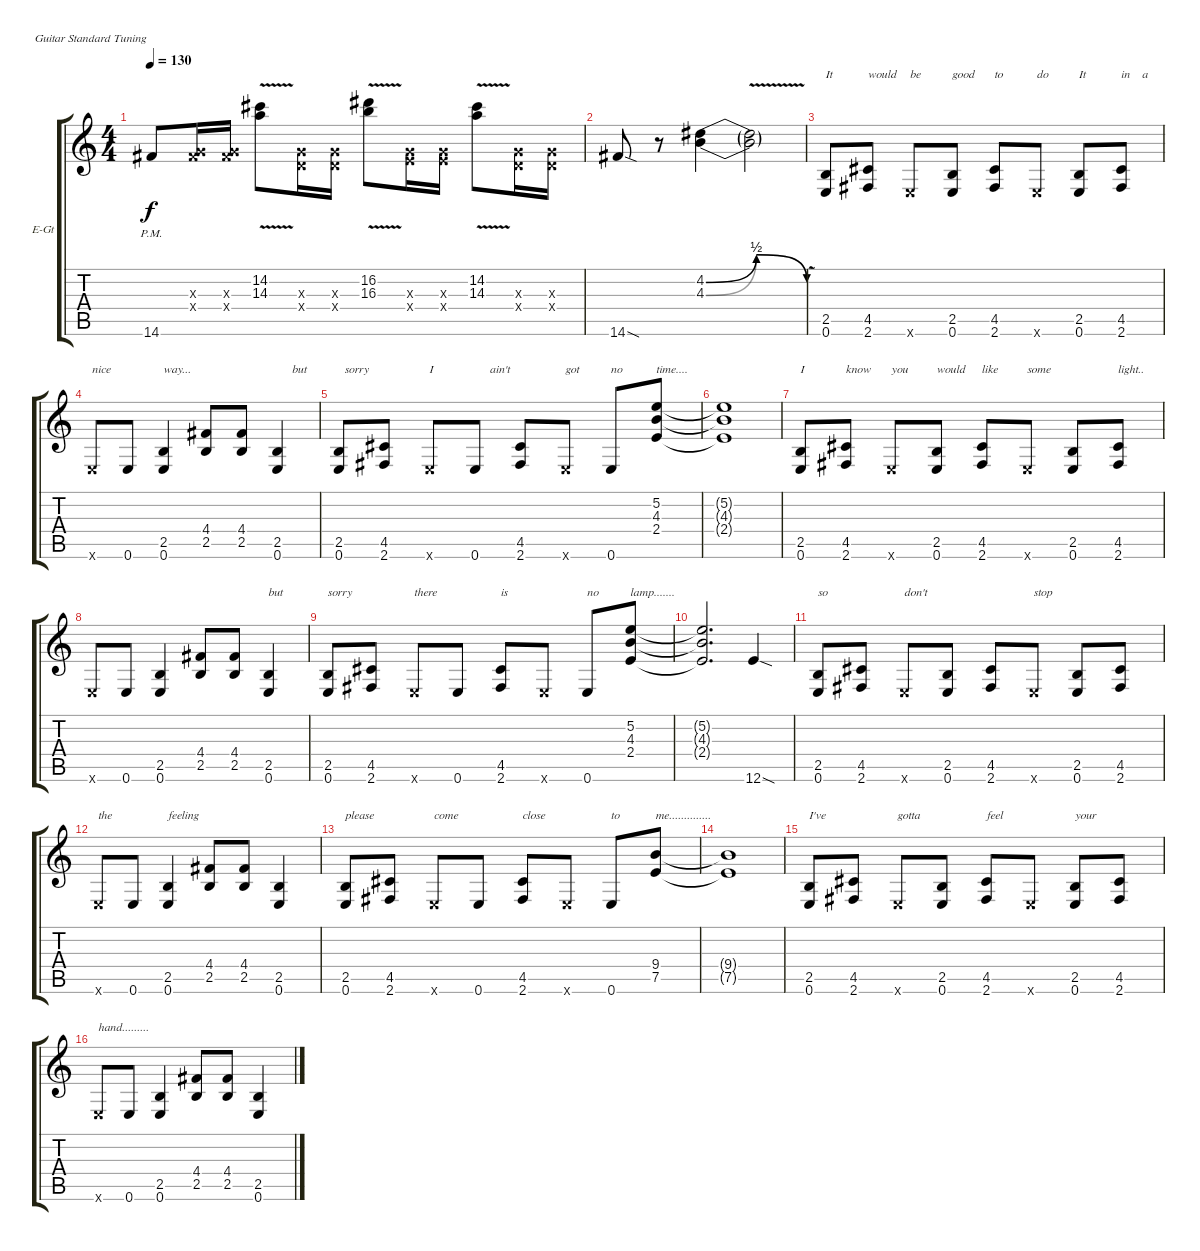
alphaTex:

\defaultSystemsLayout 4
\bracketExtendMode groupsimilarinstruments
\firstSystemTrackNameOrientation horizontal
\otherSystemsTrackNameOrientation horizontal
\track ("Wolf Hoffmann" "E-Gt") {instrument distortionguitar}
\staff {score tabs}
\tuning (E4 B3 G3 D3 A2 E2)
\ts (4 4)
\tempo 130
\clef g2
\ks c
14.6{pm}.8{dy f} (4.4{x} 0.3{x}).16 (4.4{x} 0.3{x}).16 (14.3{v} 14.2).8 (0.3{x} 0.4{x}).16 (0.4{x} 0.3{x}).16 (16.3{v} 16.2).8 (2.4{x} 0.3{x}).16 (2.4{x} 0.3{x}).16 (14.3{v} 14.2).8 (0.4{x} 0.3{x}).16 (0.3{x} 0.4{x}).16 |
14.6{sod}.8 r.8 (4.2{be (bendrelease 0 0 11.4 2 20.4 2 30 0)} 4.3{be (bendrelease 0 0 11.4 2 20.4 2 30 0)}).4 (4.2{v t} 4.3{v t}).2 |
(2.5 0.6).8{txt "It"} (4.5 2.6).8{txt "would"} 0.6{x}.8{txt "be"} (2.5 0.6).8{txt "good"} (4.5 2.6).8{txt "to"} 0.6{x}.8{txt "do"} (2.5 0.6).8{txt "It"} (4.5 2.6).8{txt "in    a"} |
0.6{x}.8{txt "nice"} 0.6.8 (2.5 0.6).4{txt "way..."} (4.4 2.5).8 (4.4 2.5).8 (2.5 0.6).4{txt "     but"} |
(2.5 0.6).8{txt "  sorry"} (4.5 2.6).8 0.6{x}.8{txt "I"} 0.6.8{txt "     ain't"} (4.5 2.6).8 0.6{x}.8{txt "got"} 0.6.8{txt "no"} (2.4 4.3 5.2).8{txt "time...."} |
(2.4{t} 5.2{t} 4.3{t}).1 |
(2.5 0.6).8{txt "I"} (4.5 2.6).8{txt "know"} 0.6{x}.8{txt "you"} (2.5 0.6).8{txt "would"} (4.5 2.6).8{txt "like"} 0.6{x}.8{txt "some"} (2.5 0.6).8 (4.5 2.6).8{txt "light.."} |
0.6{x}.8 0.6.8 (2.5 0.6).4 (4.4 2.5).8 (4.4 2.5).8 (2.5 0.6).4{txt "but"} |
(2.5 0.6).8{txt "sorry"} (4.5 2.6).8 0.6{x}.8{txt "there"} 0.6.8 (4.5 2.6).8{txt "is"} 0.6{x}.8 0.6.8{txt "no"} (2.4 4.3 5.2).8{txt "lamp......."} |
(2.4{t} 5.2{t} 4.3{t}).2{d} 12.6{sod}.4 |
(2.5 0.6).8{txt "so"} (4.5 2.6).8 0.6{x}.8{txt "don't"} (2.5 0.6).8 (4.5 2.6).8 0.6{x}.8{txt "stop"} (2.5 0.6).8 (4.5 2.6).8 |
0.6{x}.8{txt "the"} 0.6.8 (2.5 0.6).4{txt "feeling"} (4.4 2.5).8 (4.4 2.5).8 (2.5 0.6).4 |
(2.5 0.6).8{txt "please"} (4.5 2.6).8 0.6{x}.8{txt "come"} 0.6.8 (4.5 2.6).8{txt "close"} 0.6{x}.8 0.6.8{txt "to"} (9.4 7.5).8{txt "me.............."} |
(9.4{t} 7.5{t}).1 |
(2.5 0.6).8{txt "I've"} (4.5 2.6).8 0.6{x}.8{txt "gotta"} (2.5 0.6).8 (4.5 2.6).8{txt "feel"} 0.6{x}.8 (2.5 0.6).8{txt "your"} (4.5 2.6).8 |
0.6{x}.8{txt "hand........."} 0.6.8 (2.5 0.6).4 (4.4 2.5).8 (4.4 2.5).8 (2.5 0.6).4
